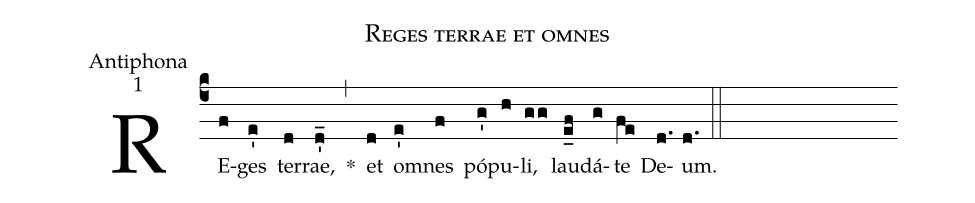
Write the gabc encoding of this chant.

name:Reges terrae et omnes;
office-part:Antiphona;
mode:1;
%%
(c4) RE(f)ges(e') ter(d)rae,(d'_) *(,) et(d) o(e')mnes(f) pó(g')pu(h)li,(gg) lau(e_f)dá(g)te(fe) De(d.)um.(d.) (::)
